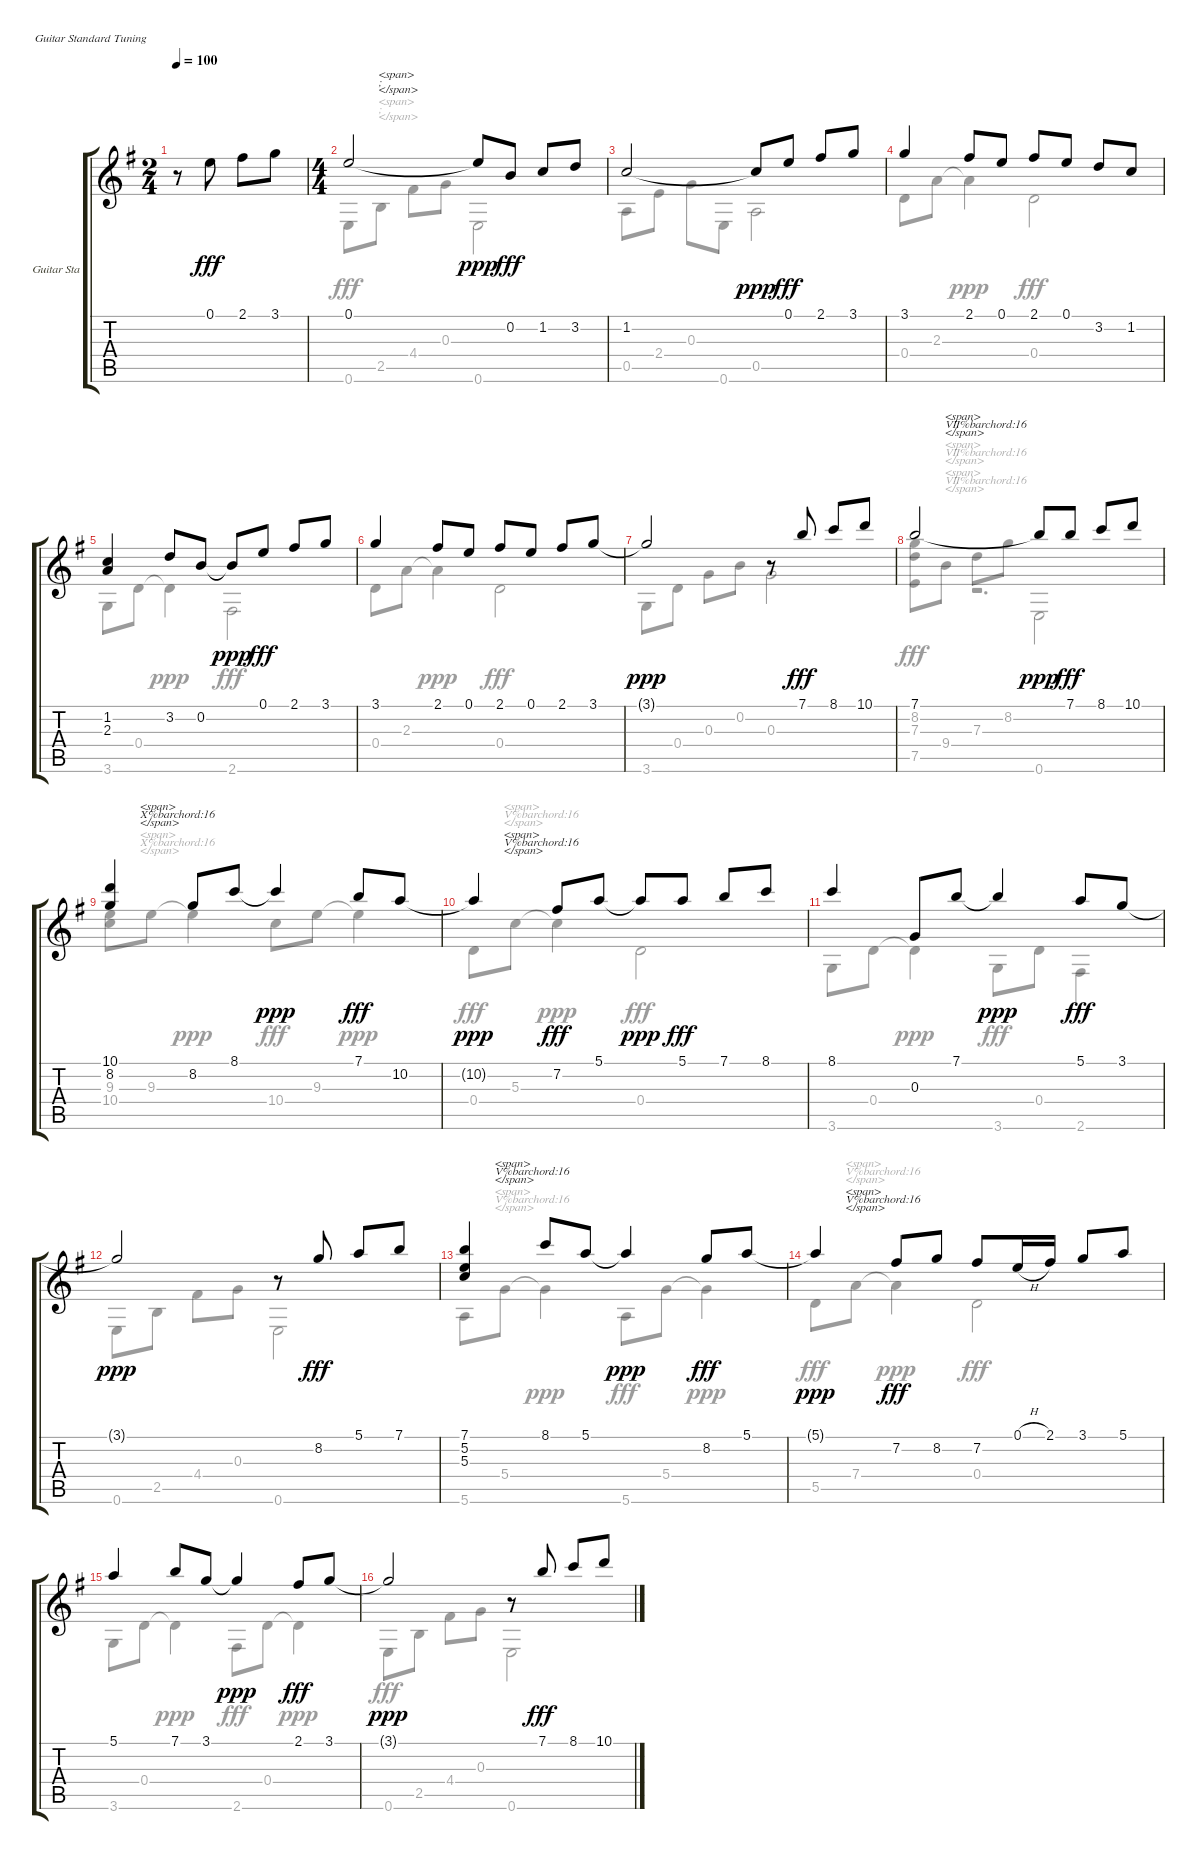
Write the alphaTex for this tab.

\bracketExtendMode groupsimilarinstruments
\firstSystemTrackNameOrientation horizontal
\otherSystemsTrackNameOrientation horizontal
\track ("Guitar Standard" "Guitar Sta") {instrument acousticguitarsteel}
\staff {score tabs}
\tuning (E4 B3 G3 D3 A2 E2)
\voice
\ts (2 4)
\tempo 100
\clef g2
\ks eminor
r.8{dy fff instrument acousticguitarsteel} 0.1.8 2.1.8 3.1.8 |
\ts (4 4)
0.1.2{txt "\n          <span>\n          ;\n          </span>\n        "} 0.1{t}.8{dy ppp} 0.2.8{dy fff} 1.2.8 3.2.8 |
1.2.2 1.2{t}.8{dy ppp} 0.1.8{dy fff} 2.1.8 3.1.8 |
3.1.4 2.1.8 0.1.8 2.1.8 0.1.8 3.2.8 1.2.8 |
(1.2 2.3).4 3.2.8 0.2.8 0.2{t}.8{dy ppp} 0.1.8{dy fff} 2.1.8 3.1.8 |
3.1.4 2.1.8 0.1.8 2.1.8 0.1.8 2.1.8 3.1.8 |
3.1{t}.2{dy ppp} r.8 7.1.8{dy fff} 8.1.8 10.1.8 |
7.1.2{txt "\n          <span>\n          VII%barchord:16\n          </span>\n        "} 7.1{t}.8{dy ppp} 7.1.8{dy fff} 8.1.8 10.1.8 |
(10.1 8.2).4{txt "\n          <span>\n          X%barchord:16\n          </span>\n        "} 8.2.8 8.1.8 8.1{t}.4{dy ppp} 7.1.8{dy fff} 10.2.8 |
10.2{t}.4{txt "\n          <span>\n          V%barchord:16\n          </span>\n        " dy ppp} 7.2.8{dy fff} 5.1.8 5.1{t}.8{dy ppp} 5.1.8{dy fff} 7.1.8 8.1.8 |
8.1.4 0.3.8 7.1.8 7.1{t}.4{dy ppp} 5.1.8{dy fff} 3.1.8 |
3.1{t}.2{dy ppp} r.8 8.2.8{dy fff} 5.1.8 7.1.8 |
(7.1 5.2 5.3).4{txt "\n          <span>\n          V%barchord:16\n          </span>\n        "} 8.1.8 5.1.8 5.1{t}.4{dy ppp} 8.2.8{dy fff} 5.1.8 |
5.1{t}.4{txt "\n          <span>\n          V%barchord:16\n          </span>\n        " dy ppp} 7.2.8{dy fff} 8.2.8 7.2.8 0.1{h}.16 2.1.16 3.1.8 5.1.8 |
5.1.4 7.1.8 3.1.8 3.1{t}.4{dy ppp} 2.1.8{dy fff} 3.1.8 |
3.1{t}.2{dy ppp} r.8 7.1.8{dy fff} 8.1.8 10.1.8
\voice
\clef g2
\ottava regular
\simile none
\ks eminor
|
0.6.8{txt "\n          <span>\n          ;\n          </span>\n        "} 2.5.8 4.4.8 0.3.8 0.6.2 |
0.5.8 2.4.8 0.3.8 0.6.8 0.5.2 |
0.4.8 2.3.8 2.3{t}.4{dy ppp} 0.4.2{dy fff} |
3.6.8 0.4.8 0.4{t}.4{dy ppp} 2.6.2{dy fff} |
0.4.8 2.3.8 2.3{t}.4{dy ppp} 0.4.2{dy fff} |
3.6.8 0.4.8 0.3.8 0.2.8 0.3.2 |
(8.2 7.3).4{txt "\n          <span>\n          VII%barchord:16\n          </span>\n        "} 7.3.8 8.2.8 0.6.2 |
(9.3 10.4).8{txt "\n          <span>\n          X%barchord:16\n          </span>\n        "} 9.3.8 9.3{t}.4{dy ppp} 10.4.8{dy fff} 9.3.8 9.3{t}.4{dy ppp} |
0.4.8{txt "\n          <span>\n          V%barchord:16\n          </span>\n        " dy fff} 5.3.8 5.3{t}.4{dy ppp} 0.4.2{dy fff} |
3.6.8 0.4.8 0.4{t}.4{dy ppp} 3.6.8{dy fff} 0.4.8 2.6.4 |
0.6.8 2.5.8 4.4.8 0.3.8 0.6.2 |
5.6.8{txt "\n          <span>\n          V%barchord:16\n          </span>\n        "} 5.4.8 5.4{t}.4{dy ppp} 5.6.8{dy fff} 5.4.8 5.4{t}.4{dy ppp} |
5.5.8{txt "\n          <span>\n          V%barchord:16\n          </span>\n        " dy fff} 7.4.8 7.4{t}.4{dy ppp} 0.4.2{dy fff} |
3.6.8 0.4.8 0.4{t}.4{dy ppp} 2.6.8{dy fff} 0.4.8 0.4{t}.4{dy ppp} |
0.6.8{dy fff} 2.5.8 4.4.8 0.3.8 0.6.2
\voice
\clef g2
\ottava regular
\simile none
\ks eminor
|
|
|
|
|
|
|
7.5.8{txt "\n          <span>\n          VII%barchord:16\n          </span>\n        "} 9.4.8 r.2{d} |
|
|
|
|
|
|
|
